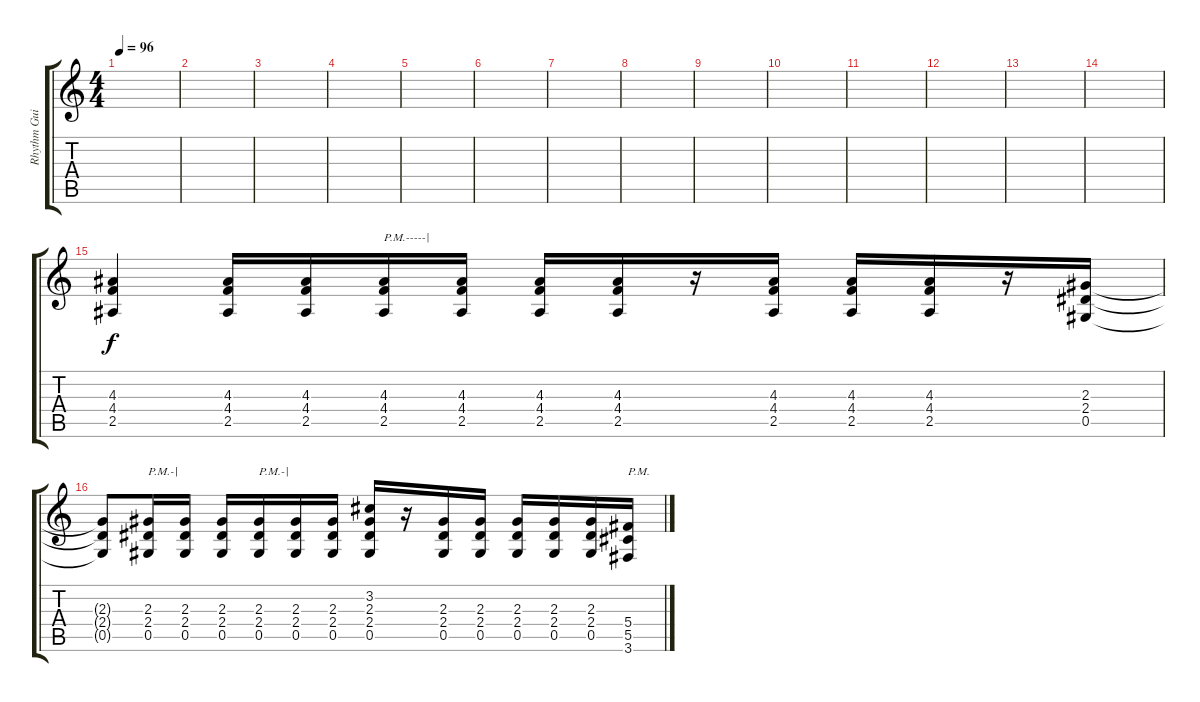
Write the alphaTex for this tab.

\track ("Rhythm Guitar" "Rhythm Gui") {instrument overdrivenguitar}
\staff {score tabs}
\tuning (Eb4 Bb3 Gb3 Db3 Ab2 Eb2) {hide}
\ts (4 4)
\tempo 96
\clef g2
\ks c
|
|
|
|
|
|
|
|
|
|
|
|
|
|
(4.3 4.4 2.5).4 (4.3 4.4 2.5).16 (4.3 4.4 2.5).16 (4.3 4.4 2.5).16{txt "P.M.-----|"} (4.3 4.4 2.5).16 (4.3 4.4 2.5).16 (4.3 4.4 2.5).16 r.16 (4.3 4.4 2.5).16 (4.3 4.4 2.5).16 (4.3 4.4 2.5).16 r.16 (2.3 2.4 0.5).16 |
(2.3{t} 2.4{t} 0.5{t}).8 (2.3 2.4 0.5).16{txt "P.M.-|"} (2.3 2.4 0.5).16 (2.3 2.4 0.5).16 (2.3 2.4 0.5).16{txt "P.M.-|"} (2.3 2.4 0.5).16 (2.3 2.4 0.5).16 (3.2 2.3 2.4 0.5).16 r.16 (2.3 2.4 0.5).16 (2.3 2.4 0.5).16 (2.3 2.4 0.5).16 (2.3 2.4 0.5).16 (2.3 2.4 0.5).16 (5.4 5.5 3.6).16{txt "P.M."}
